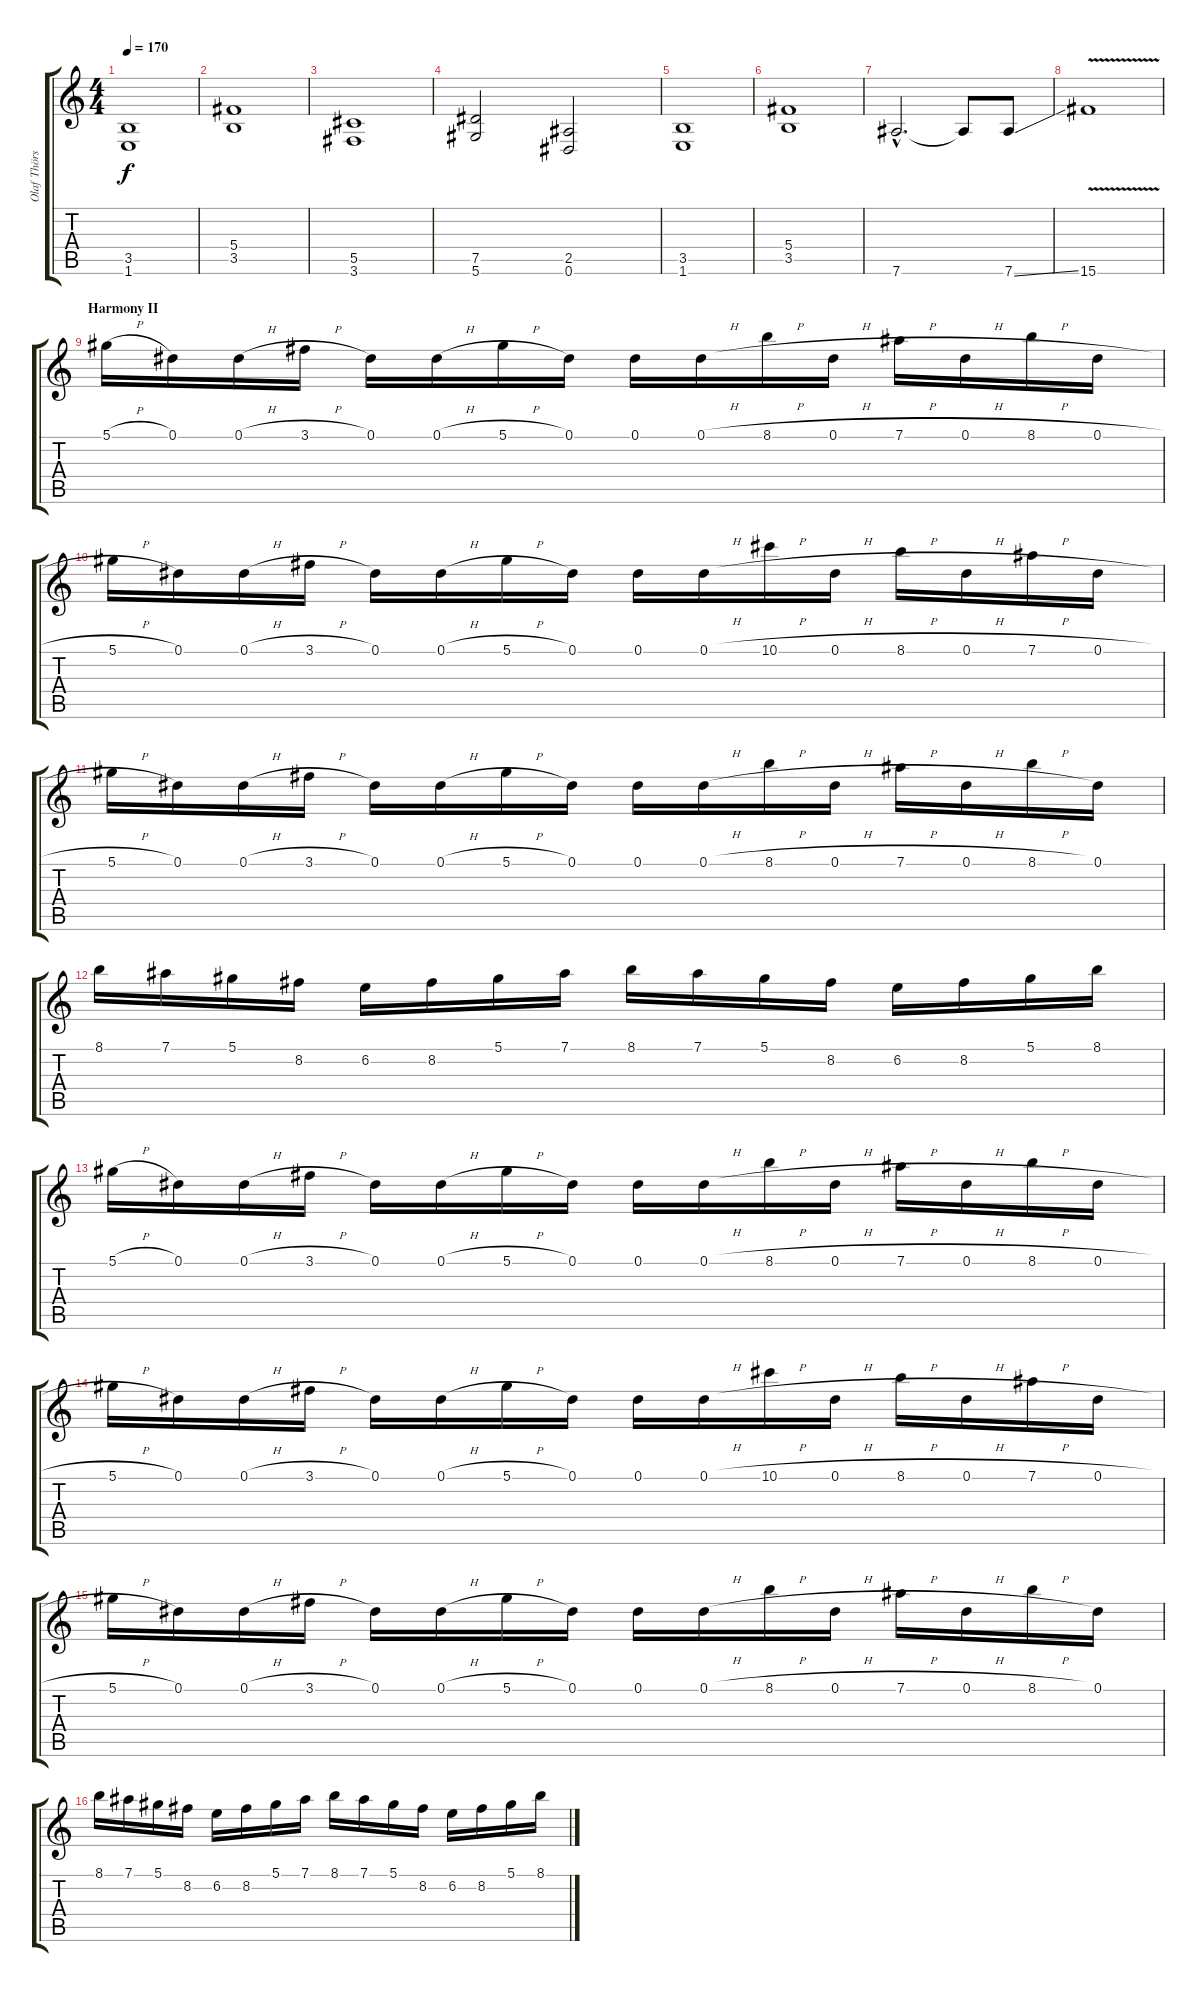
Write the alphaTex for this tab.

\track ("Olaf Thörsen" "Olaf Thörs") {instrument distortionguitar}
\staff {score tabs}
\tuning (Eb4 Bb3 Gb3 Db3 Ab2 Eb2) {hide}
\ts (4 4)
\tempo 170
\clef g2
\ks c
(3.5 1.6).1{dy f} |
(5.4 3.5).1 |
(5.5 3.6).1 |
(7.5 5.6).2 (2.5 0.6).2 |
(3.5 1.6).1 |
(5.4 3.5).1 |
7.6{hac}.2{d} 7.6{t}.8 7.6{ss}.8 |
15.6{v}.1 |
\section ("" "Harmony II")
5.1{h}.16 0.1.16 0.1{h}.16 3.1{h}.16 0.1.16 0.1{h}.16 5.1{h}.16 0.1.16 0.1.16 0.1{h}.16 8.1{h}.16 0.1{h}.16 7.1{h}.16 0.1{h}.16 8.1{h}.16 0.1{h}.16 |
5.1{h}.16 0.1.16 0.1{h}.16 3.1{h}.16 0.1.16 0.1{h}.16 5.1{h}.16 0.1.16 0.1.16 0.1{h}.16 10.1{h}.16 0.1{h}.16 8.1{h}.16 0.1{h}.16 7.1{h}.16 0.1{h}.16 |
5.1{h}.16 0.1.16 0.1{h}.16 3.1{h}.16 0.1.16 0.1{h}.16 5.1{h}.16 0.1.16 0.1.16 0.1{h}.16 8.1{h}.16 0.1{h}.16 7.1{h}.16 0.1{h}.16 8.1{h}.16 0.1.16 |
8.1.16 7.1.16 5.1.16 8.2.16 6.2.16 8.2.16 5.1.16 7.1.16 8.1.16 7.1.16 5.1.16 8.2.16 6.2.16 8.2.16 5.1.16 8.1.16 |
5.1{h}.16 0.1.16 0.1{h}.16 3.1{h}.16 0.1.16 0.1{h}.16 5.1{h}.16 0.1.16 0.1.16 0.1{h}.16 8.1{h}.16 0.1{h}.16 7.1{h}.16 0.1{h}.16 8.1{h}.16 0.1{h}.16 |
5.1{h}.16 0.1.16 0.1{h}.16 3.1{h}.16 0.1.16 0.1{h}.16 5.1{h}.16 0.1.16 0.1.16 0.1{h}.16 10.1{h}.16 0.1{h}.16 8.1{h}.16 0.1{h}.16 7.1{h}.16 0.1{h}.16 |
5.1{h}.16 0.1.16 0.1{h}.16 3.1{h}.16 0.1.16 0.1{h}.16 5.1{h}.16 0.1.16 0.1.16 0.1{h}.16 8.1{h}.16 0.1{h}.16 7.1{h}.16 0.1{h}.16 8.1{h}.16 0.1.16 |
8.1.16 7.1.16 5.1.16 8.2.16 6.2.16 8.2.16 5.1.16 7.1.16 8.1.16 7.1.16 5.1.16 8.2.16 6.2.16 8.2.16 5.1.16 8.1.16
